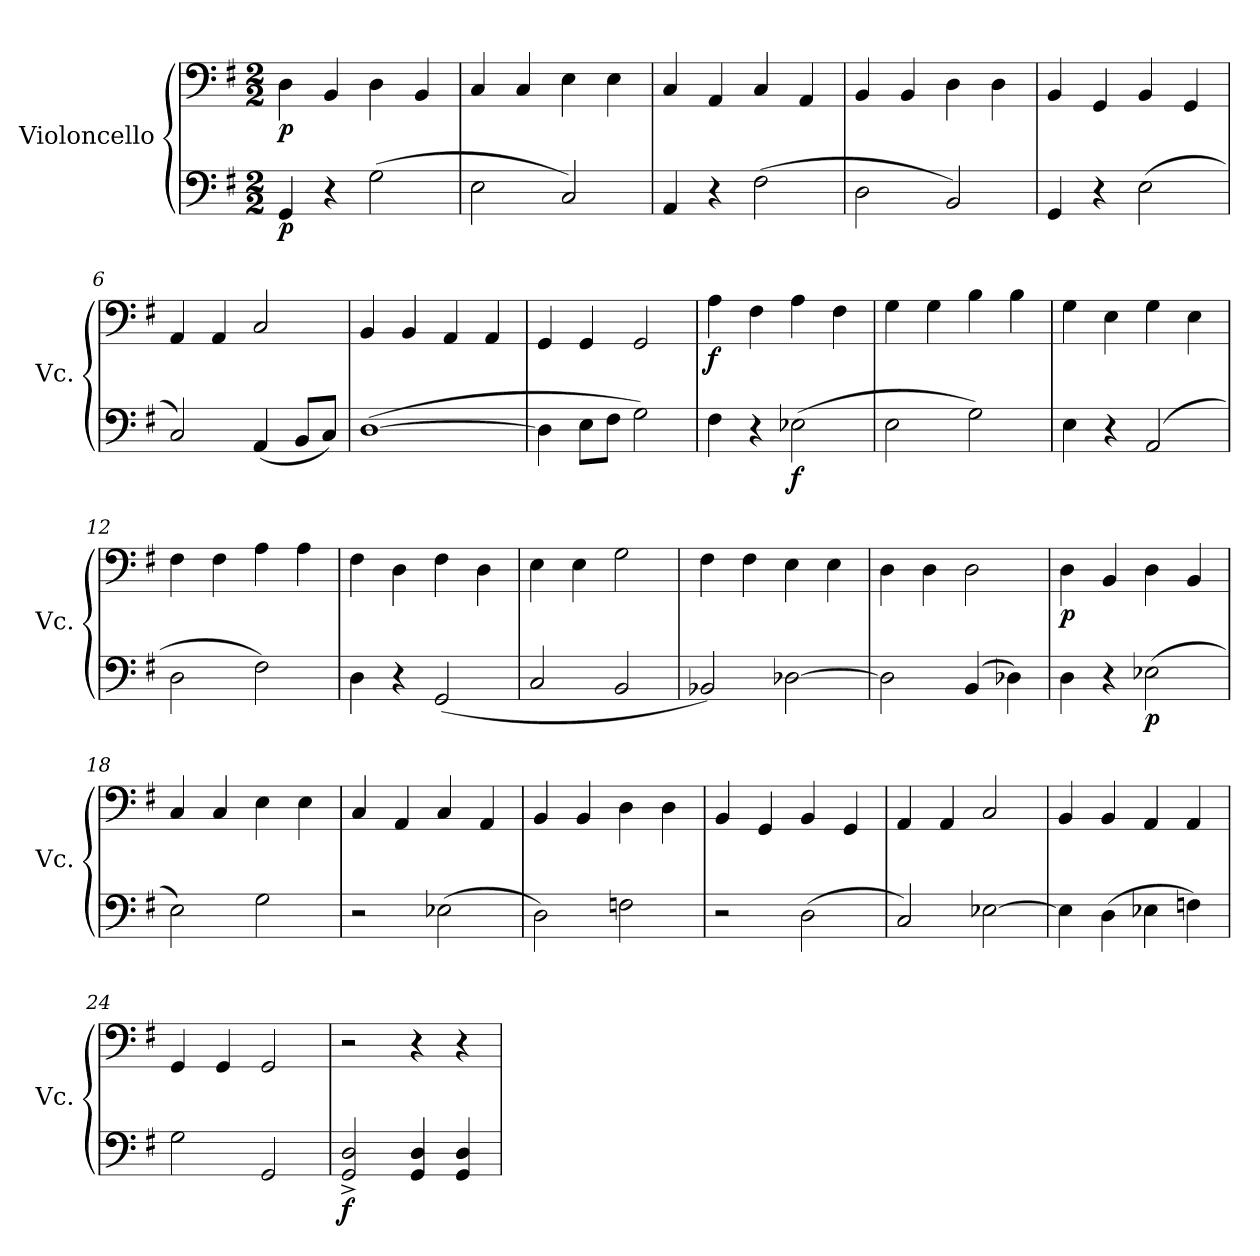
**kern	**dynam	**kern	**dynam
*part2	*part2	*part1	*part1
*staff2	*staff2	*staff1	*staff1
*I"Violoncello	*	*I"Violoncello	*
*I'Vc.	*	*I'Vc.	*
*clefF4	*	*clefF4	*
*k[f#]	*	*k[f#]	*
*M2/2	*	*M2/2	*
=1	=1	=1	=1
!	!LO:DY:b	!	!LO:DY:b
4GG/	p	4D\	p
4r	.	4BB/	.
(>2G\	.	4D\	.
.	.	4BB/	.
=2	=2	=2	=2
2E\	.	4C/	.
.	.	4C/	.
2C/)	.	4E\	.
.	.	4E\	.
=3	=3	=3	=3
4AA/	.	4C/	.
4r	.	4AA/	.
(>2F#\	.	4C/	.
.	.	4AA/	.
=4	=4	=4	=4
2D\	.	4BB/	.
.	.	4BB/	.
2BB/)	.	4D\	.
.	.	4D\	.
=5	=5	=5	=5
4GG/	.	4BB/	.
4r	.	4GG/	.
(>2E\	.	4BB/	.
.	.	4GG/	.
=6	=6	=6	=6
2C/)	.	4AA/	.
.	.	4AA/	.
(<4AA/	.	2C/	.
8BB/L	.	.	.
8C/J)	.	.	.
=7	=7	=7	=7
(<[1D	.	4BB/	.
.	.	4BB/	.
.	.	4AA/	.
.	.	4AA/	.
=8	=8	=8	=8
4D\]	.	4GG/	.
8E\L	.	4GG/	.
8F#\J	.	.	.
2G\)	.	2GG/	.
=9	=9	=9	=9
!	!	!	!LO:DY:b
4F#\	.	4A\	f
4r	.	4F#\	.
!	!LO:DY:b	!	!
(>2E-X\	f	4A\	.
.	.	4F#\	.
!!LO:LB:g=z
=10	=10	=10	=10
2E\	.	4G\	.
.	.	4G\	.
2G\)	.	4B\	.
.	.	4B\	.
=11	=11	=11	=11
4E\	.	4G\	.
4r	.	4E\	.
(<2AA/	.	4G\	.
.	.	4E\	.
=12	=12	=12	=12
2D\	.	4F#\	.
.	.	4F#\	.
2F#\)	.	4A\	.
.	.	4A\	.
=13	=13	=13	=13
4D\	.	4F#\	.
4r	.	4D\	.
(<2GG/	.	4F#\	.
.	.	4D\	.
=14	=14	=14	=14
2C/	.	4E\	.
.	.	4E\	.
2BB/	.	2G\	.
=15	=15	=15	=15
2BB-X/)	.	4F#\	.
.	.	4F#\	.
[2D-X\	.	4E\	.
.	.	4E\	.
=16	=16	=16	=16
2D-\]	.	4D\	.
.	.	4D\	.
(>4BB/	.	2D\	.
4D-X\)	.	.	.
=17	=17	=17	=17
!	!	!	!LO:DY:b
4D\	.	4D\	p
4r	.	4BB/	.
!	!LO:DY:b	!	!
(>2E-X\	p	4D\	.
.	.	4BB/	.
=18	=18	=18	=18
2E\)	.	4C/	.
.	.	4C/	.
2G\	.	4E\	.
.	.	4E\	.
=19	=19	=19	=19
2r	.	4C/	.
.	.	4AA/	.
(>2E-X\	.	4C/	.
.	.	4AA/	.
=20	=20	=20	=20
2D\)	.	4BB/	.
.	.	4BB/	.
2Fn\	.	4D\	.
.	.	4D\	.
!!LO:LB:g=z
=21	=21	=21	=21
2r	.	4BB/	.
.	.	4GG/	.
(>2D\	.	4BB/	.
.	.	4GG/	.
=22	=22	=22	=22
2C/)	.	4AA/	.
.	.	4AA/	.
[2E-X\	.	2C/	.
=23	=23	=23	=23
4E-\]	.	4BB/	.
(>4D\	.	4BB/	.
4E-X\	.	4AA/	.
4Fn\)	.	4AA/	.
=24	=24	=24	=24
2G\	.	4GG/	.
.	.	4GG/	.
2GG/	.	2GG/	.
=25	=25	=25	=25
!	!LO:DY:b	!	!
2GG/^ 2D/^	f	2r	.
4GG/ 4D/	.	4r	.
4GG/ 4D/	.	4r	.
=	=	=	=
*-	*-	*-	*-
